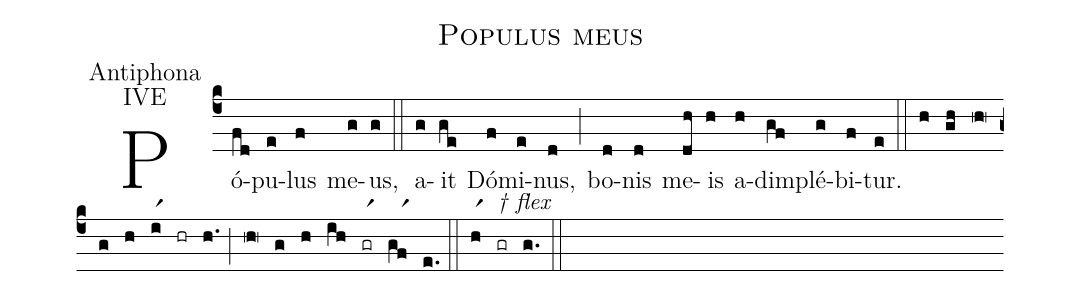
name:Populus meus;
office-part:Antiphona;
mode:IVE;
%%
(c4) Pó(fd)pu(e)lus(f) me(g)us,(g) (::) a(g)it(ge) Dó(f)mi(e)nus,(d) (;) bo(d)nis(d) me(dh)is(h) a(h)dim(gf)plé(g)bi(f)tur.(e) (::)
(h) (gh) (hR) (g) (h) (ir1) (hr) (h.) (;)
(hR) (g) (h) (ih) (grr1) (gfr1) (e.) (::)
(hr1) (gr[alt:† flex]) (g.) (::)
